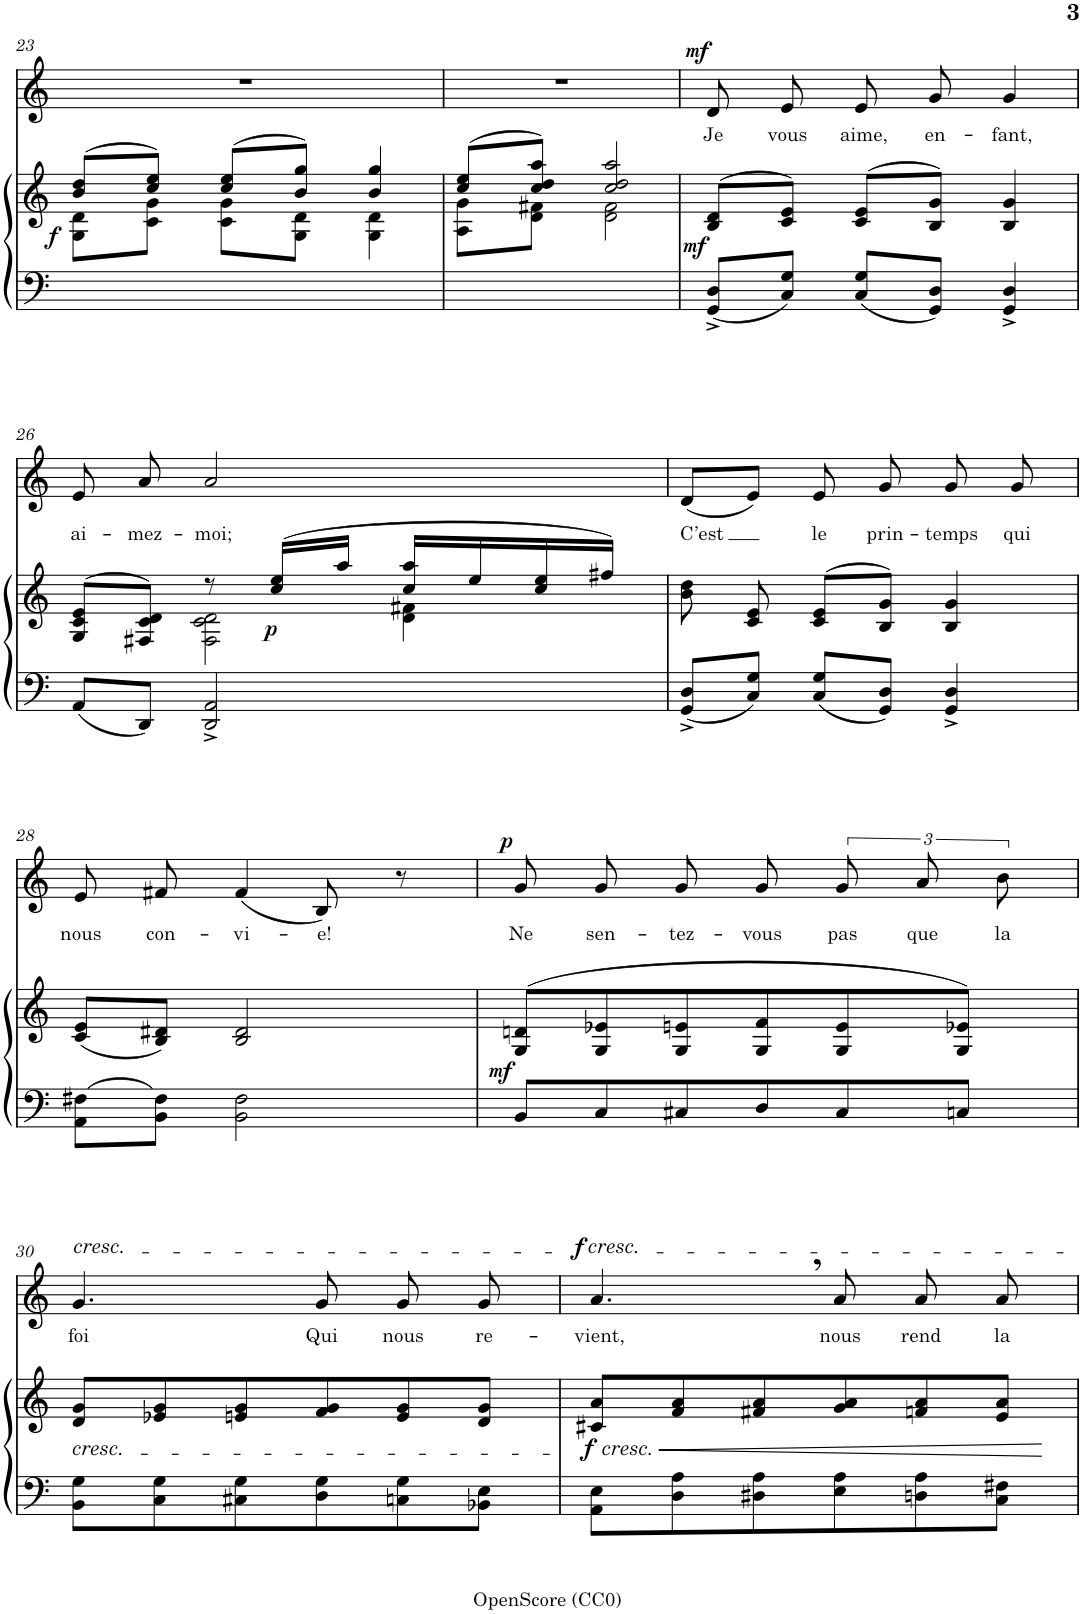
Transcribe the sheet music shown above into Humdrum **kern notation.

**kern	**kern	**dynam	**kern	**text	**dynam
*part2	*part2	*part2	*part1	*part1	*part1
*staff3	*staff2	*staff2/3	*staff1	*staff1	*staff1
*I"Piano	*	*	*I"Chant Voice	*	*
*I'Pno	*	*	*	*	*
!!LO:PB:g=z
*clefF4	*clefG2	*	*clefG2	*	*
*k[]	*k[]	*	*k[]	*	*
*M3/4	*M3/4	*	*M3/4	*	*
=23	=23	=23	=23	=23	=23
*	*^	*	*	*	*
!	!	!	!LO:DY:b	!	!	!
2.ryy	(>8b/ 8dd/L	8G\ 8d\L	f	2.r	.	.
.	8cc/ 8ee/J)	8c\ 8g\J	.	.	.	.
.	(>8cc/ 8ee/L	8c\ 8g\L	.	.	.	.
.	8b/ 8gg/J)	8G\ 8d\J	.	.	.	.
.	4b/'~ 4gg/'~	4G\'~ 4d\'~	.	.	.	.
=24	=24	=24	=24	=24	=24	=24
2.ryy	(>8cc/ 8ee/L	8A\ 8g\L	.	2.r	.	.
.	8cc/ 8dd/ 8aa/J)	8d\ 8f#X\J	.	.	.	.
.	2cc/ 2dd/ 2aa/	2d\ 2f#\	.	.	.	.
=25	=25	=25	=25	=25	=25	=25
!	!	!	!LO:DY:b	!	!LO:LY:b	!LO:DY:a
*	*v	*v	*	*	*	*
8GG/^ 8D/^L	(>8B/ 8d/L	mf	8d/	Je	mf
!	!	!	!	!LO:LY:b	!
8C/ 8G/J	8c/ 8e/J)	.	8e/	vous	.
!	!	!	!	!LO:LY:b	!
8C/ 8G/L	(>8c/ 8e/L	.	8e/	aime,	.
!	!	!	!	!LO:LY:b	!
8GG/ 8D/J	8B/ 8g/J)	.	8g/	en-	.
!	!	!	!	!LO:LY:b	!
4GG/^ 4D/^	4B/ 4g/	.	4g/	-fant,	.
!!LO:LB:g=z
=26	=26	=26	=26	=26	=26
*	*^	*	*	*	*
*	*	*^	*	*	*	*
!	!	!	!	!	!	!LO:LY:b	!
8AA/L	(>8G/ 8c/ 8e/L	4ryy	2ryy	.	8e/	ai-	.
!	!	!	!	!	!	!LO:LY:b	!
8DD/J	8F#X/ 8c/ 8d/J)	.	.	.	8a/	-mez-	.
!	!	!	!	!	!	!LO:LY:b	!
2DD/^ 2AA/^	8r	2F#\ 2c\ 2d\	.	.	2a/	-moi;	.
!	!	!	!	!LO:DY:b	!	!	!
.	(16cc/ 16ee/LL	.	.	p	.	.	.
.	16aa/JJ	.	.	.	.	.	.
.	16cc/ 16aa/LL	.	4d\ 4f#X\	.	.	.	.
.	16ee/	.	.	.	.	.	.
.	16cc/ 16ee/	.	.	.	.	.	.
.	16ff#X/JJ)	.	.	.	.	.	.
*	*v	*v	*v	*	*	*	*
=27	=27	=27	=27	=27	=27
!	!	!	!	!LO:LY:b	!
8GG/^ 8D/^L	8b\ 8dd\	.	(8d/L	C’est	.
8C/ 8G/J	8c/ 8e/	.	8e/J)	.	.
!	!	!	!	!LO:LY:b	!
8C/ 8G/L	(>8c/ 8e/L	.	8e/	le	.
!	!	!	!	!LO:LY:b	!
8GG/ 8D/J	8B/ 8g/J)	.	8g/	prin-	.
!	!	!	!	!LO:LY:b	!
4GG/^ 4D/^	4B/ 4g/	.	8g/	-temps	.
!	!	!	!	!LO:LY:b	!
.	.	.	8g/	qui	.
!!LO:LB:g=z
=28	=28	=28	=28	=28	=28
!	!	!	!	!LO:LY:b	!
8AA\ [8F#X\L	(8c/ 8e/L	.	8e/	nous	.
!	!	!	!	!LO:LY:b	!
8BB\ 8F#\]J	8B/ 8d#X/J)	.	8f#X/	con-	.
!	!	!	!	!LO:LY:b	!
2BB\ 2F#\	2B/ 2d#/	.	(4f#/	-vi-	.
!	!	!	!	!LO:LY:b	!
.	.	.	8B/)	-e!	.
.	.	.	8r	.	.
=29	=29	=29	=29	=29	=29
!	!	!LO:DY:b	!	!LO:LY:b	!LO:DY:a
8BB/L	(>8G/ 8dn/L	mf	8g/	Ne	p
!	!	!	!	!LO:LY:b	!
8C/	8G/ 8e-X/	.	8g/	sen-	.
!	!	!	!	!LO:LY:b	!
8C#X/	8G/ 8en/	.	8g/	-tez-	.
!	!	!	!	!LO:LY:b	!
8D/	8G/ 8f/	.	8g/	-vous	.
!	!	!	!	!LO:LY:b	!
8C#/	8G/ 8e/	.	12g/	pas	.
!	!	!	!	!LO:LY:b	!
.	.	.	12a/	que	.
8Cn/J	8G/ 8e-X/J)	.	.	.	.
!	!	!	!	!LO:LY:b	!
.	.	.	12b\	la	.
!!LO:LB:g=z
=30	=30	=30	=30	=30	=30
!	!	!	!LO:TX:a:i:t=cresc.	!	!
!	!LO:TX:b:i:t=cresc.	!	!	!	!
!	!	!	!	!LO:LY:b	!
8BB\ 8G\L	8d/ 8g/L	.	4.g/	foi	.
8C\ 8G\	8e-X/ 8g/	.	.	.	.
8C#X\ 8G\	8en/ 8g/	.	.	.	.
!	!	!	!	!LO:LY:b	!
8D\ 8G\	8f/ 8g/	.	8g/	Qui	.
!	!	!	!	!LO:LY:b	!
8Cn\ 8G\	8e/ 8g/	.	8g/	nous	.
!	!	!	!	!LO:LY:b	!
8BB-X\ 8E\J	8d/ 8g/J	.	8g/	re-	.
=31	=31	=31	=31	=31	=31
!	!	!	!LO:TX:a:i:t=cresc.	!	!
!	!LO:TX:b:i:t=cresc.	!	!	!	!
!	!	!LO:HP:b	!	!LO:LY:b	!
!	!	!LO:DY:n=1:b	!	!	!LO:DY:a
8AA\ 8E\L	8c#X/ 8a/L	< f	4.a'~,/	-vient,	f
8D\ 8A\	8f/ 8a/	.	.	.	.
8D#X\ 8A\	8f#X/ 8a/	.	.	.	.
!	!	!	!	!LO:LY:b	!
8E\ 8A\	8g/ 8a/	.	8a/	nous	.
!	!	!	!	!LO:LY:b	!
8Dn\ 8A\	8fn/ 8a/	.	8a/	rend	.
!	!	!	!	!LO:LY:b	!
8C\ 8F#X\J	8e/ 8a/J	.	8a/	la	.
.	.	[	.	.	.
=	=	=	=	=	=
*-	*-	*-	*-	*-	*-
